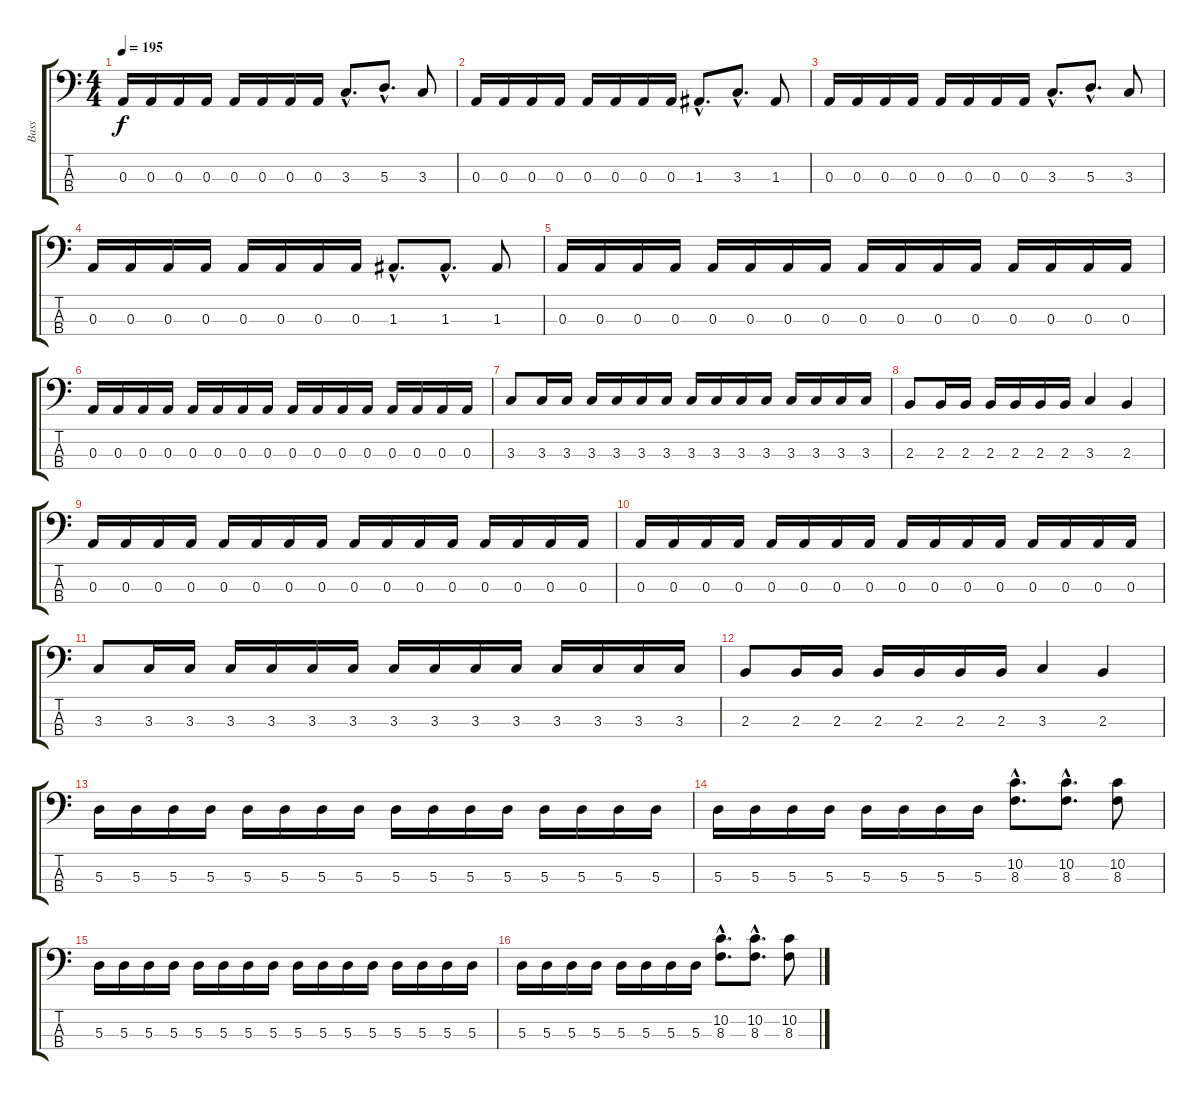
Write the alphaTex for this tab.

\track ("Bass" "Bass") {instrument electricbasspick}
\staff {score tabs}
\tuning (G2 D2 A1 E1) {hide}
\ts (4 4)
\tempo 195
\clef f4
\ks c
0.3.16{dy f} 0.3.16 0.3.16 0.3.16 0.3.16 0.3.16 0.3.16 0.3.16 3.3{hac}.8{d} 5.3{hac}.8{d} 3.3.8 |
0.3.16 0.3.16 0.3.16 0.3.16 0.3.16 0.3.16 0.3.16 0.3.16 1.3{hac}.8{d} 3.3{hac}.8{d} 1.3.8 |
0.3.16 0.3.16 0.3.16 0.3.16 0.3.16 0.3.16 0.3.16 0.3.16 3.3{hac}.8{d} 5.3{hac}.8{d} 3.3.8 |
0.3.16 0.3.16 0.3.16 0.3.16 0.3.16 0.3.16 0.3.16 0.3.16 1.3{hac}.8{d} 1.3{hac}.8{d} 1.3.8 |
0.3.16 0.3.16 0.3.16 0.3.16 0.3.16 0.3.16 0.3.16 0.3.16 0.3.16 0.3.16 0.3.16 0.3.16 0.3.16 0.3.16 0.3.16 0.3.16 |
0.3.16 0.3.16 0.3.16 0.3.16 0.3.16 0.3.16 0.3.16 0.3.16 0.3.16 0.3.16 0.3.16 0.3.16 0.3.16 0.3.16 0.3.16 0.3.16 |
3.3.8 3.3.16 3.3.16 3.3.16 3.3.16 3.3.16 3.3.16 3.3.16 3.3.16 3.3.16 3.3.16 3.3.16 3.3.16 3.3.16 3.3.16 |
2.3.8 2.3.16 2.3.16 2.3.16 2.3.16 2.3.16 2.3.16 3.3.4 2.3.4 |
0.3.16 0.3.16 0.3.16 0.3.16 0.3.16 0.3.16 0.3.16 0.3.16 0.3.16 0.3.16 0.3.16 0.3.16 0.3.16 0.3.16 0.3.16 0.3.16 |
0.3.16 0.3.16 0.3.16 0.3.16 0.3.16 0.3.16 0.3.16 0.3.16 0.3.16 0.3.16 0.3.16 0.3.16 0.3.16 0.3.16 0.3.16 0.3.16 |
3.3.8 3.3.16 3.3.16 3.3.16 3.3.16 3.3.16 3.3.16 3.3.16 3.3.16 3.3.16 3.3.16 3.3.16 3.3.16 3.3.16 3.3.16 |
2.3.8 2.3.16 2.3.16 2.3.16 2.3.16 2.3.16 2.3.16 3.3.4 2.3.4 |
5.3.16 5.3.16 5.3.16 5.3.16 5.3.16 5.3.16 5.3.16 5.3.16 5.3.16 5.3.16 5.3.16 5.3.16 5.3.16 5.3.16 5.3.16 5.3.16 |
5.3.16 5.3.16 5.3.16 5.3.16 5.3.16 5.3.16 5.3.16 5.3.16 (10.2{hac} 8.3{hac}).8{d} (10.2{hac} 8.3{hac}).8{d} (10.2 8.3).8 |
5.3.16 5.3.16 5.3.16 5.3.16 5.3.16 5.3.16 5.3.16 5.3.16 5.3.16 5.3.16 5.3.16 5.3.16 5.3.16 5.3.16 5.3.16 5.3.16 |
5.3.16 5.3.16 5.3.16 5.3.16 5.3.16 5.3.16 5.3.16 5.3.16 (10.2{hac} 8.3{hac}).8{d} (10.2{hac} 8.3{hac}).8{d} (10.2 8.3).8
